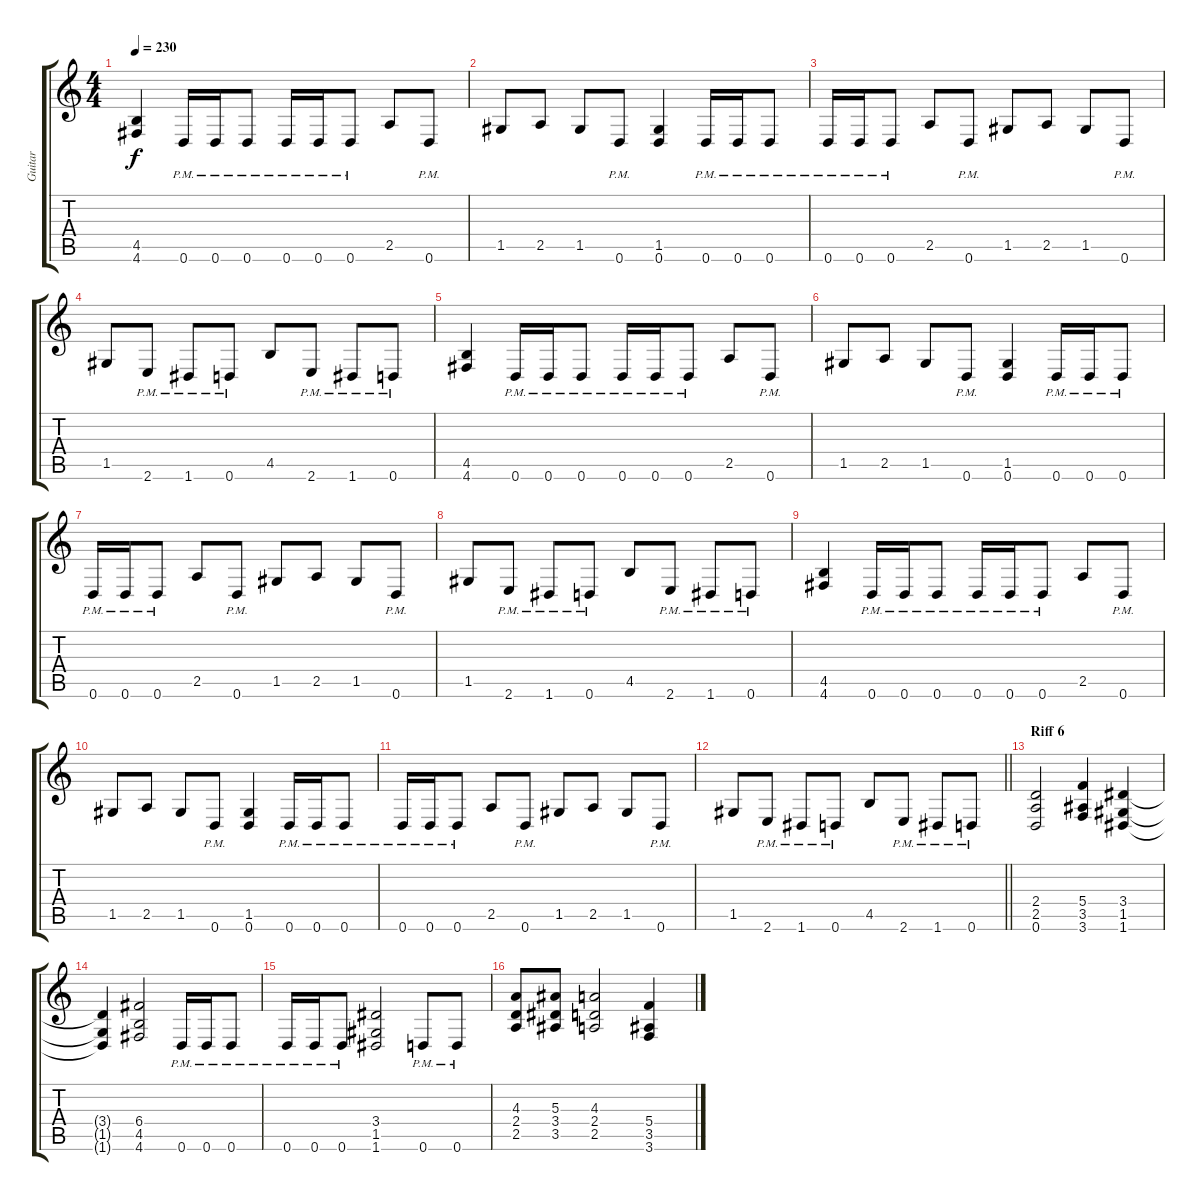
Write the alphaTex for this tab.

\track ("Guitar" "Guitar") {instrument distortionguitar}
\staff {score tabs}
\tuning (D4 A3 F3 C3 G2 D2) {hide}
\ts (4 4)
\tempo 230
\clef g2
\ks c
(4.5 4.6).4{dy f} 0.6{pm}.16 0.6{pm}.16 0.6{pm}.8 0.6{pm}.16 0.6{pm}.16 0.6{pm}.8 2.5.8 0.6{pm}.8 |
1.5.8 2.5.8 1.5.8 0.6{pm}.8 (1.5 0.6).4 0.6{pm}.16 0.6{pm}.16 0.6{pm}.8 |
0.6{pm}.16 0.6{pm}.16 0.6{pm}.8 2.5.8 0.6{pm}.8 1.5.8 2.5.8 1.5.8 0.6{pm}.8 |
1.5.8 2.6{pm}.8 1.6{pm}.8 0.6{pm}.8 4.5.8 2.6{pm}.8 1.6{pm}.8 0.6{pm}.8 |
(4.5 4.6).4 0.6{pm}.16 0.6{pm}.16 0.6{pm}.8 0.6{pm}.16 0.6{pm}.16 0.6{pm}.8 2.5.8 0.6{pm}.8 |
1.5.8 2.5.8 1.5.8 0.6{pm}.8 (1.5 0.6).4 0.6{pm}.16 0.6{pm}.16 0.6{pm}.8 |
0.6{pm}.16 0.6{pm}.16 0.6{pm}.8 2.5.8 0.6{pm}.8 1.5.8 2.5.8 1.5.8 0.6{pm}.8 |
1.5.8 2.6{pm}.8 1.6{pm}.8 0.6{pm}.8 4.5.8 2.6{pm}.8 1.6{pm}.8 0.6{pm}.8 |
(4.5 4.6).4 0.6{pm}.16 0.6{pm}.16 0.6{pm}.8 0.6{pm}.16 0.6{pm}.16 0.6{pm}.8 2.5.8 0.6{pm}.8 |
1.5.8 2.5.8 1.5.8 0.6{pm}.8 (1.5 0.6).4 0.6{pm}.16 0.6{pm}.16 0.6{pm}.8 |
0.6{pm}.16 0.6{pm}.16 0.6{pm}.8 2.5.8 0.6{pm}.8 1.5.8 2.5.8 1.5.8 0.6{pm}.8 |
\barLineRight lightlight
1.5.8 2.6{pm}.8 1.6{pm}.8 0.6{pm}.8 4.5.8 2.6{pm}.8 1.6{pm}.8 0.6{pm}.8 |
\section ("" "Riff 6")
(2.4 2.5 0.6).2 (5.4 3.5 3.6).4 (3.4 1.5 1.6).4 |
(3.4{t} 1.5{t} 1.6{t}).4 (6.4 4.5 4.6).2 0.6{pm}.16 0.6{pm}.16 0.6{pm}.8 |
0.6{pm}.16 0.6{pm}.16 0.6{pm}.8 (3.4 1.5 1.6).2 0.6{pm}.8 0.6{pm}.8 |
(4.3 2.4 2.5).8 (5.3 3.4 3.5).8 (4.3 2.4 2.5).2 (5.4 3.5 3.6).4
